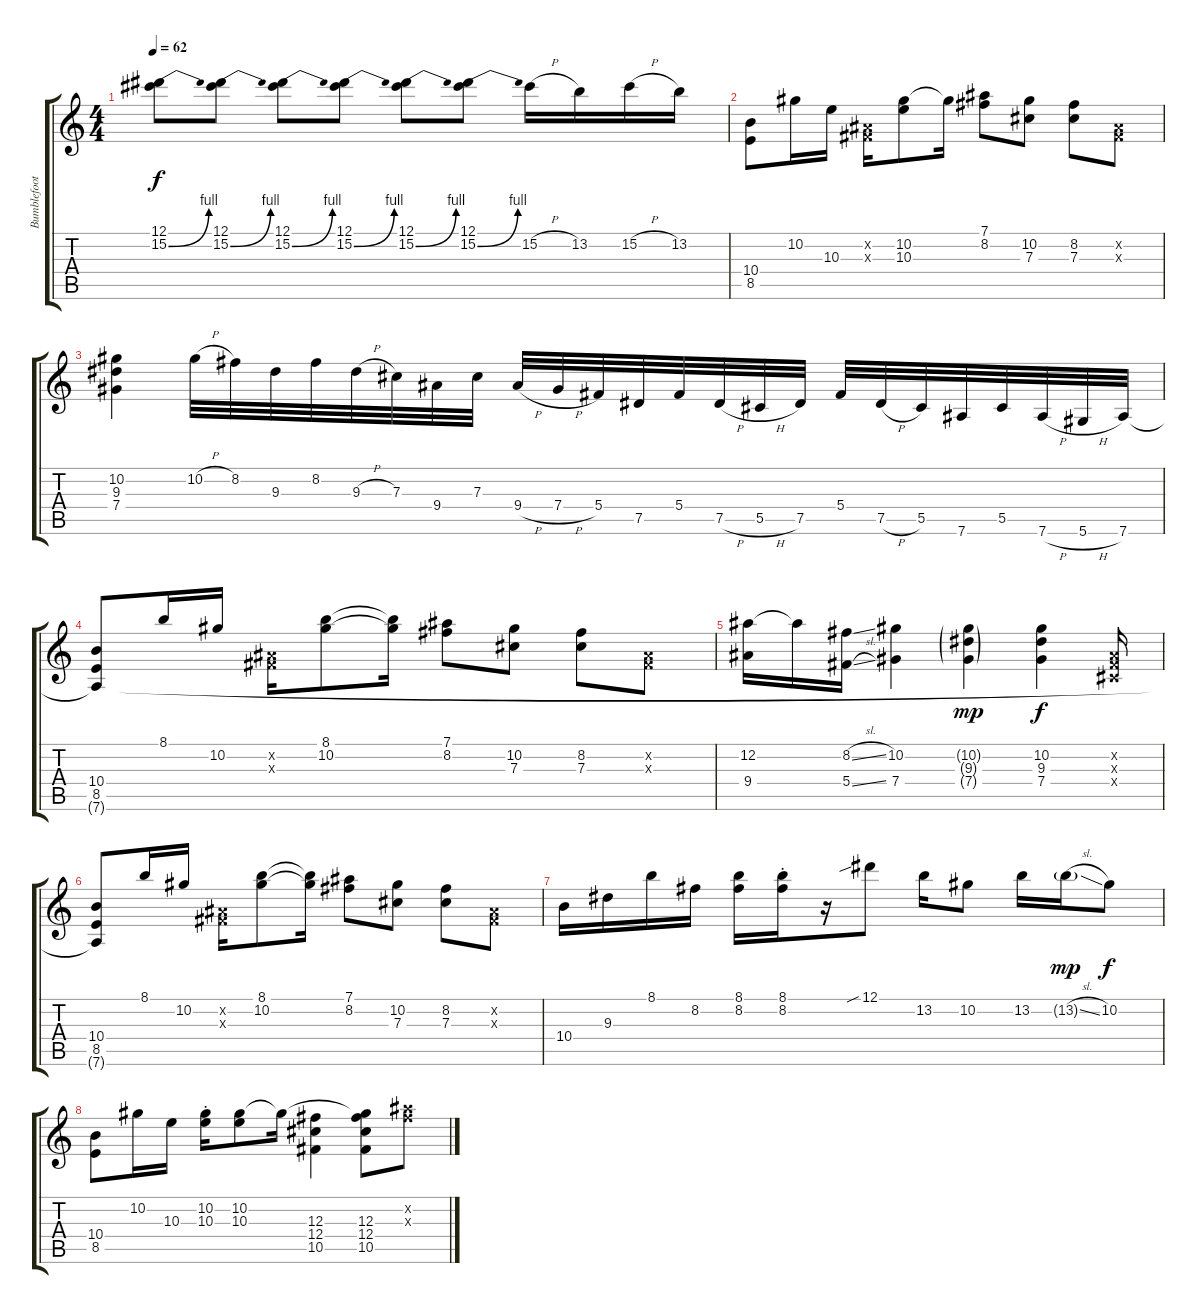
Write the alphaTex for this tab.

\track ("Bumblefoot" "Bumblefoot") {instrument overdrivenguitar}
\staff {score tabs}
\tuning (Eb4 Bb3 Gb3 Db3 Ab2 Eb2) {hide}
\ts (4 4)
\tempo 62
\clef g2
\ks c
(12.1 15.2{be (bend 0 0 60 4)}).8{dy f} (12.1 15.2{be (bend 0 0 60 4)}).8 (12.1 15.2{be (bend 0 0 60 4)}).8 (12.1 15.2{be (bend 0 0 60 4)}).8 (12.1 15.2{be (bend 0 0 60 4)}).8 (12.1 15.2{be (bend 0 0 60 4)}).8 15.2{h}.16 13.2.16 15.2{h}.16 13.2.16 |
(10.4 8.5).8 10.2.16 10.3.16 (0.2{x} 0.3{x}).16 (10.2 10.3).8 10.2{t}.16 (7.1 8.2).8 (10.2 7.3).8 (8.2 7.3).8 (0.2{x} 0.3{x}).8 |
(10.2 9.3 7.4).4 10.2{h}.32 8.2.32 9.3.32 8.2.32 9.3{h}.32 7.3.32 9.4.32 7.3.32 9.4{h}.32 7.4{h}.32 5.4.32 7.5.32 5.4.32 7.5{h}.32 5.5{h}.32 7.5.32 5.4.32 7.5{h}.32 5.5.32 7.6.32 5.5.32 7.6{h}.32 5.6{h}.32 7.6.32 |
(10.4 8.5 7.6{t}).8 8.1.16 10.2.16 (0.2{x} 0.3{x}).16 (8.1 10.2).8 (8.1{t} 10.2{t}).16 (7.1 8.2).8 (10.2 7.3).8 (8.2 7.3).8 (0.2{x} 0.3{x}).8 |
(12.2 9.4).16 12.2{t}.16 (8.2{sl} 5.4{sl}).16 (10.2 7.4).4 (10.2{g} 9.3{g} 7.4{g}).4{dy mp} (10.2 9.3 7.4).4{dy f} (0.2{x} 0.3{x} 0.4{x}).16 |
(10.4 8.5 7.6{t}).8 8.1.16 10.2.16 (0.2{x} 0.3{x}).16 (8.1 10.2).8 (8.1{t} 10.2{t}).16 (7.1 8.2).8 (10.2 7.3).8 (8.2 7.3).8 (0.2{x} 0.3{x}).8 |
10.4.16 9.3.16 8.1.16 8.2.16 (8.1 8.2).16 (8.1{st} 8.2{st}).16 r.16 12.1{sib}.8 13.2.16 10.2.8 13.2.16 13.2{sl g}.16{dy mp} 10.2.8{dy f} |
(10.4 8.5).8 10.2.16 10.3.16 (10.2{st} 10.3).16 (10.2 10.3).8 10.2{t}.16 (12.3 12.4 10.5).4 (10.2{t} 12.3 12.4 10.5).8 (12.2{x} 12.3{x}).8
